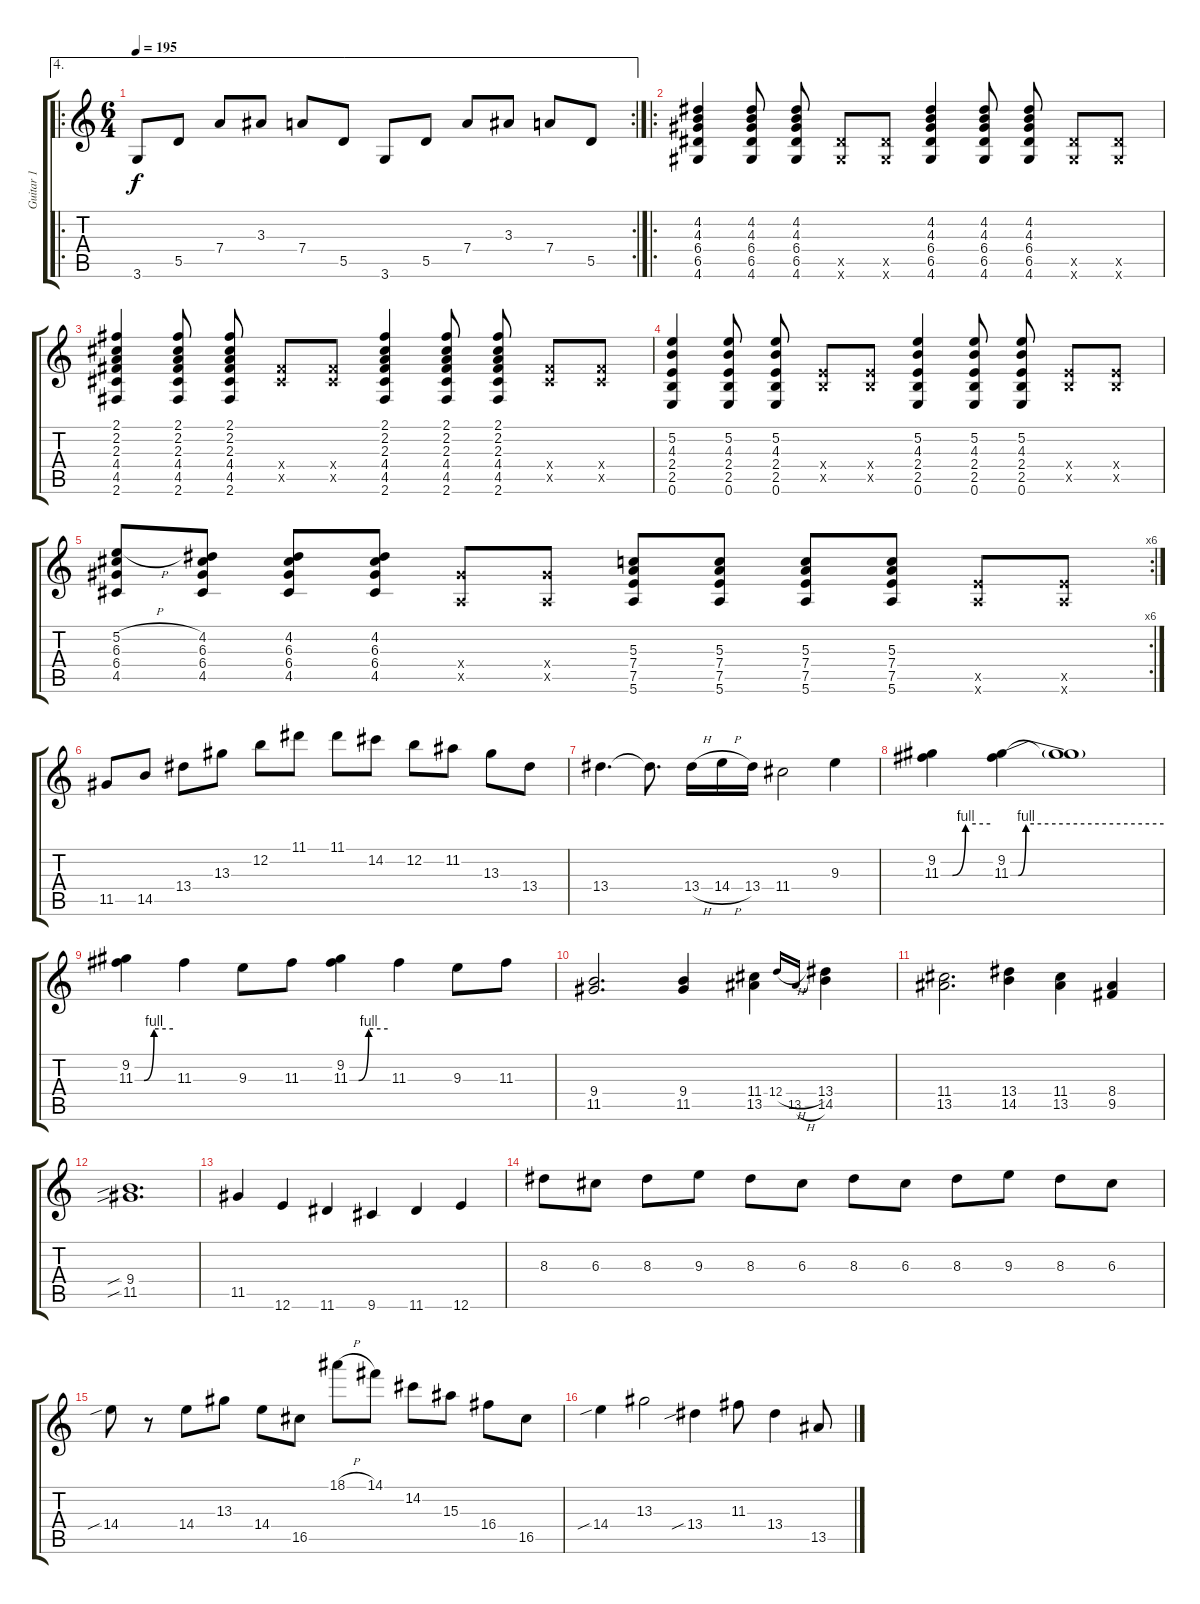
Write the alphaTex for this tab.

\track ("Guitar 1" "Guitar 1") {instrument distortionguitar}
\staff {score tabs}
\tuning (E4 B3 G3 D3 A2 E2) {hide}
\ae 4
\ro
\rc 2
\ts (6 4)
\tempo 195
\clef g2
\ks c
3.6.8{dy f balance 3 instrument acousticguitarsteel} 5.5.8 7.4.8 3.3.8 7.4.8 5.5.8 3.6.8 5.5.8 7.4.8 3.3.8 7.4.8 5.5.8 |
\ro
(4.2 4.3 6.4 6.5 4.6).4{instrument distortionguitar} (4.2 4.3 6.4 6.5 4.6).8{beam split} (4.2 4.3 6.4 6.5 4.6).8 (6.5{x} 4.6{x}).8 (6.5{x} 4.6{x}).8 (4.2 4.3 6.4 6.5 4.6).4 (4.2 4.3 6.4 6.5 4.6).8{beam split} (4.2 4.3 6.4 6.5 4.6).8 (6.5{x} 4.6{x}).8 (6.5{x} 4.6{x}).8 |
(2.1 2.2 2.3 4.4 4.5 2.6).4 (2.1 2.2 2.3 4.4 4.5 2.6).8{beam split} (2.1 2.2 2.3 4.4 4.5 2.6).8 (4.4{x} 4.5{x}).8 (4.4{x} 4.5{x}).8 (2.1 2.2 2.3 4.4 4.5 2.6).4 (2.1 2.2 2.3 4.4 4.5 2.6).8{beam split} (2.1 2.2 2.3 4.4 4.5 2.6).8 (4.4{x} 4.5{x}).8 (4.4{x} 4.5{x}).8 |
(5.2 4.3 2.4 2.5 0.6).4 (5.2 4.3 2.4 2.5 0.6).8{beam split} (5.2 4.3 2.4 2.5 0.6).8 (2.4{x} 2.5{x}).8 (2.4{x} 2.5{x}).8 (5.2 4.3 2.4 2.5 0.6).4 (5.2 4.3 2.4 2.5 0.6).8{beam split} (5.2 4.3 2.4 2.5 0.6).8 (2.4{x} 2.5{x}).8 (2.4{x} 2.5{x}).8 |
\rc 6
(5.2{h} 6.3 6.4 4.5).8 (4.2 6.3 6.4 4.5).8 (4.2 6.3 6.4 4.5).8 (4.2 6.3 6.4 4.5).8 (6.4{x} 0.5{x}).8 (6.4{x} 0.5{x}).8 (5.3 7.4 7.5 5.6).8 (5.3 7.4 7.5 5.6).8 (5.3 7.4 7.5 5.6).8 (5.3 7.4 7.5 5.6).8 (7.5{x} 5.6{x}).8 (7.5{x} 5.6{x}).8 |
11.5.8{volume 16} 14.5.8 13.4.8 13.3.8 12.2.8 11.1.8 11.1.8 14.2.8 12.2.8 11.2.8 13.3.8 13.4.8 |
13.4.4{d} 13.4{t}.8{d} 13.4{h}.16 14.4{h}.16 13.4.16 11.4.2 9.3.4 |
(9.2 11.3{be (custom 0 0 14 0 30 4 60 4)}).4 (9.2 11.3{be (custom 0 0 3 0 6 4 60 4)}).4 (9.2{t} 11.3{t}).1 |
(9.2 11.3{be (custom 0 0 14 0 30 4 60 4)}).4 11.3.4 9.3.8 11.3.8 (9.2 11.3{be (custom 0 0 14 0 30 4 60 4)}).4 11.3.4 9.3.8 11.3.8 |
(9.4 11.5).2{d} (9.4 11.5).4 (11.4 13.5).4 12.4{h}.16{gr onbeat} 13.5{h}.16{gr onbeat} (13.4 14.5).4 |
(11.4 13.5).2{d} (13.4 14.5).4 (11.4 13.5).4 (8.4 9.5).4 |
(9.4{sib} 11.5{sib}).1{d} |
11.5.4 12.6.4 11.6.4 9.6.4 11.6.4 12.6.4 |
8.3.8 6.3.8 8.3.8 9.3.8 8.3.8 6.3.8 8.3.8 6.3.8 8.3.8 9.3.8 8.3.8 6.3.8 |
14.4{sib}.8 r.8 14.4.8 13.3.8 14.4.8 16.5.8 18.1{h}.8 14.1.8 14.2.8 15.3.8 16.4.8 16.5.8 |
14.4{sib}.4 13.3.2 13.4{sib}.4 11.3.8 13.4.4 13.5.8
